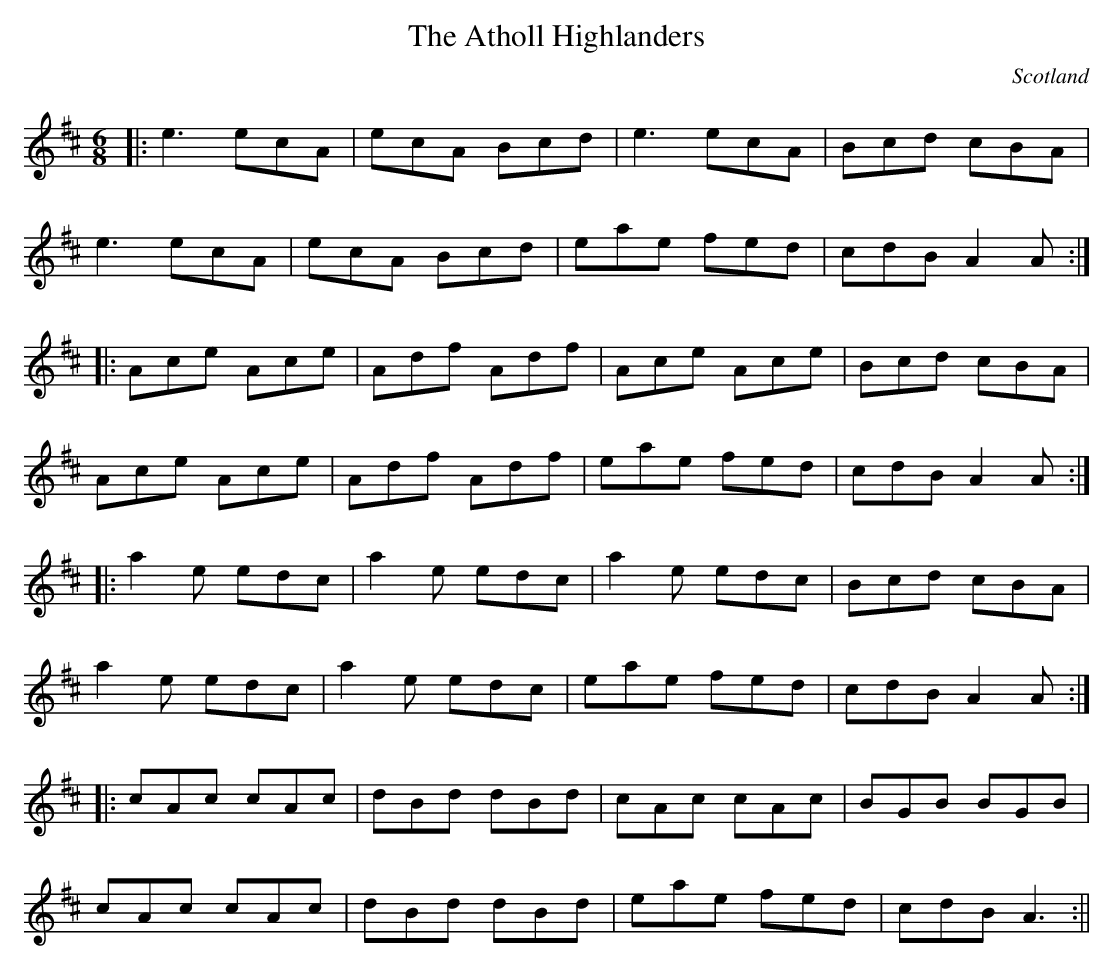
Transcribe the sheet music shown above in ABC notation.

X:1
T:Atholl Highlanders, The
O:Scotland
M:6/8
L:1/8
K:AMix
|:e3 ecA|ecA Bcd|e3 ecA|Bcd cBA|!
e3 ecA|ecA Bcd|eae fed|cdB A2A:|!
|:Ace Ace|Adf Adf|Ace Ace|Bcd cBA|!
Ace Ace|Adf Adf|eae fed|cdB A2A:|!
|:a2e edc|a2e edc|a2e edc|Bcd cBA|!
a2e edc|a2e edc|eae fed|cdB A2A:|!
|:cAc cAc|dBd dBd|cAc cAc|BGB BGB|!
cAc cAc|dBd dBd|eae fed|cdB A3:||!
